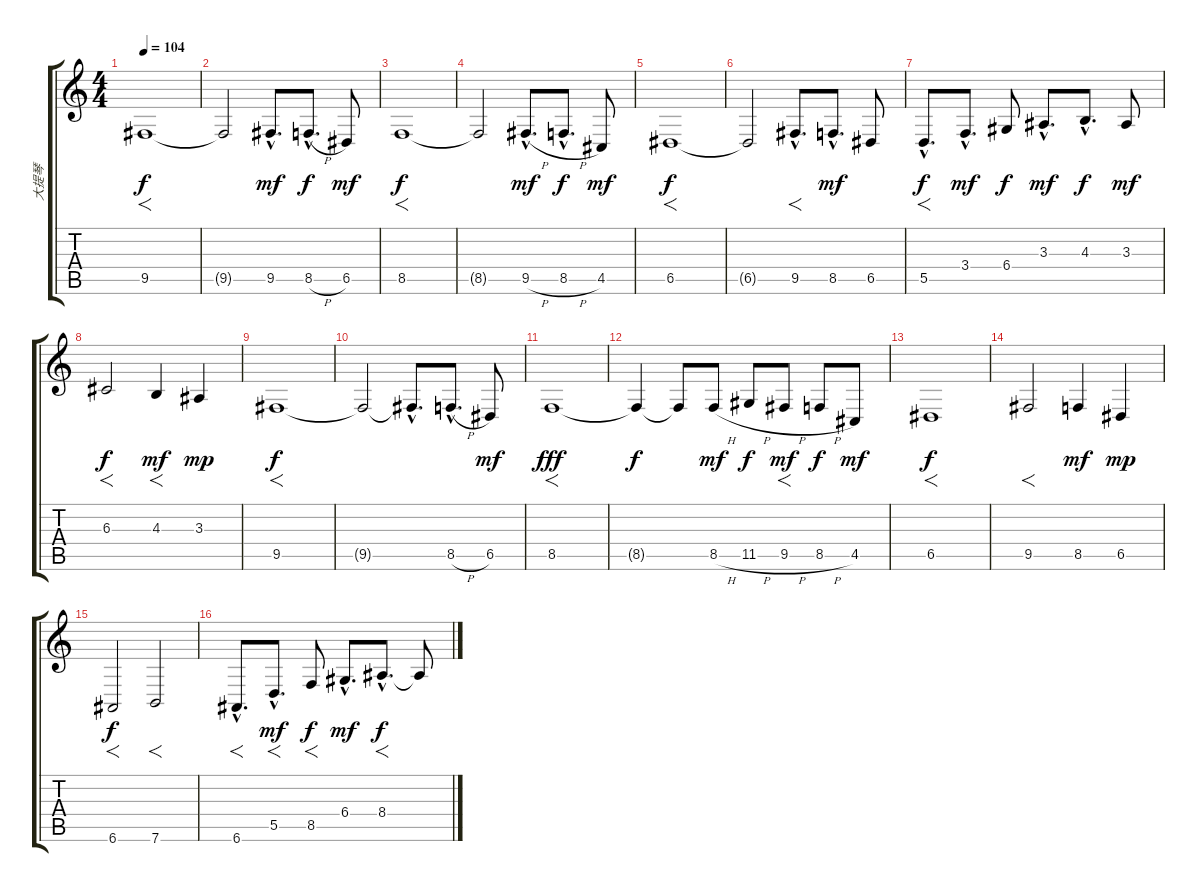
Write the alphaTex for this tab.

\track ("大提琴" "大提琴") {instrument violin}
\staff {score tabs}
\tuning (E4 B3 G3 D3 A2 E2) {hide}
\ts (4 4)
\tempo 104
\clef g2
\ks c
9.5.1{f dy f} |
9.5{t}.2 9.5{hac}.8{d dy mf} 8.5{h hac}.8{d dy f} 6.5.8{dy mf} |
8.5.1{f dy f} |
8.5{t}.2 9.5{h hac}.8{d dy mf} 8.5{h hac}.8{d dy f} 4.5.8{dy mf} |
6.5.1{f dy f} |
6.5{t}.2 9.5{hac}.8{f d} 8.5{hac}.8{d dy mf} 6.5.8 |
5.5{hac}.8{f d dy f} 3.4{hac}.8{d dy mf} 6.4.8{dy f} 3.3{hac}.8{d dy mf} 4.3{hac}.8{d dy f} 3.3.8{dy mf} |
6.3.2{f dy f} 4.3.4{f dy mf} 3.3.4{dy mp} |
9.5.1{f dy f} |
9.5{t}.2 9.5{hac t}.8{d} 8.5{h hac}.8{d} 6.5.8{dy mf} |
8.5.1{f dy fff} |
8.5{t}.4{dy f} 8.5{t}.8 8.5{h}.8{dy mf} 11.5{h}.8{dy f} 9.5{h}.8{f dy mf} 8.5{h}.8{dy f} 4.5.8{dy mf} |
6.5.1{f dy f} |
9.5.2{f} 8.5.4{dy mf} 6.5.4{dy mp} |
6.6.2{f dy f} 7.6.2{f} |
6.6{hac}.8{f d} 5.5{hac}.8{f d dy mf} 8.5.8{f dy f} 6.4{hac}.8{d dy mf} 8.4{hac}.8{f d dy f} 8.4{t}.8
